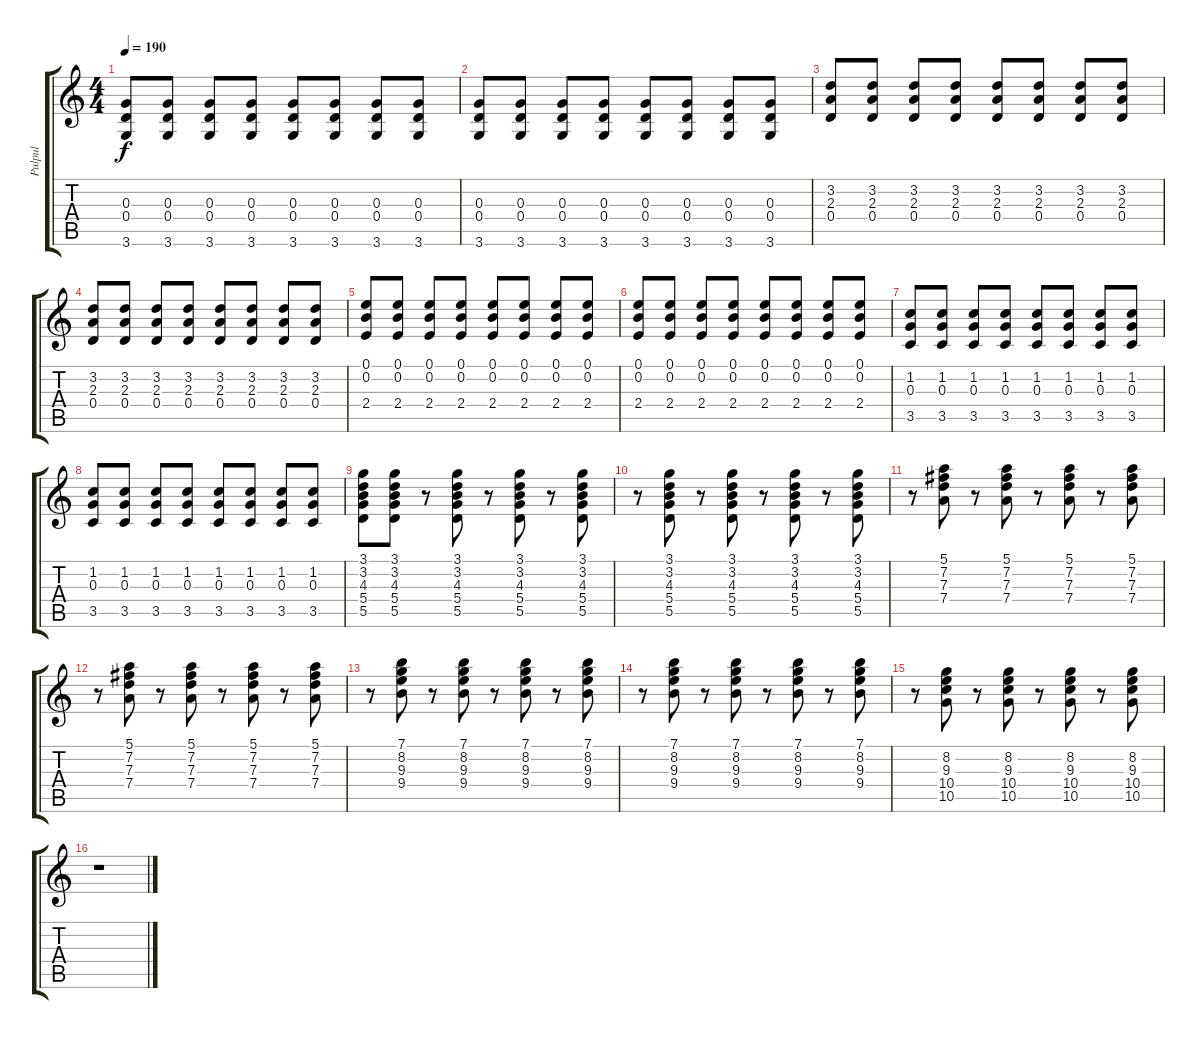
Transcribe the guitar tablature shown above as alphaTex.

\track ("Pulpul" "Pulpul") {instrument overdrivenguitar}
\staff {score tabs}
\tuning (E4 B3 G3 D3 A2 E2) {hide}
\ts (4 4)
\tempo 190
\clef g2
\ks c
(0.3 0.4 3.6).8{dy f volume 9 balance 16} (0.3 0.4 3.6).8 (0.3 0.4 3.6).8 (0.3 0.4 3.6).8 (0.3 0.4 3.6).8 (0.3 0.4 3.6).8 (0.3 0.4 3.6).8 (0.3 0.4 3.6).8 |
(0.3 0.4 3.6).8 (0.3 0.4 3.6).8 (0.3 0.4 3.6).8 (0.3 0.4 3.6).8 (0.3 0.4 3.6).8 (0.3 0.4 3.6).8 (0.3 0.4 3.6).8 (0.3 0.4 3.6).8 |
(3.2 2.3 0.4).8 (3.2 2.3 0.4).8 (3.2 2.3 0.4).8 (3.2 2.3 0.4).8 (3.2 2.3 0.4).8 (3.2 2.3 0.4).8 (3.2 2.3 0.4).8 (3.2 2.3 0.4).8 |
(3.2 2.3 0.4).8 (3.2 2.3 0.4).8 (3.2 2.3 0.4).8 (3.2 2.3 0.4).8 (3.2 2.3 0.4).8 (3.2 2.3 0.4).8 (3.2 2.3 0.4).8 (3.2 2.3 0.4).8 |
(0.1 0.2 2.4).8 (0.1 0.2 2.4).8 (0.1 0.2 2.4).8 (0.1 0.2 2.4).8 (0.1 0.2 2.4).8 (0.1 0.2 2.4).8 (0.1 0.2 2.4).8 (0.1 0.2 2.4).8 |
(0.1 0.2 2.4).8 (0.1 0.2 2.4).8 (0.1 0.2 2.4).8 (0.1 0.2 2.4).8 (0.1 0.2 2.4).8 (0.1 0.2 2.4).8 (0.1 0.2 2.4).8 (0.1 0.2 2.4).8 |
(1.2 0.3 3.5).8 (1.2 0.3 3.5).8 (1.2 0.3 3.5).8 (1.2 0.3 3.5).8 (1.2 0.3 3.5).8 (1.2 0.3 3.5).8 (1.2 0.3 3.5).8 (1.2 0.3 3.5).8 |
(1.2 0.3 3.5).8 (1.2 0.3 3.5).8 (1.2 0.3 3.5).8 (1.2 0.3 3.5).8 (1.2 0.3 3.5).8 (1.2 0.3 3.5).8 (1.2 0.3 3.5).8 (1.2 0.3 3.5).8 |
(3.1 3.2 4.3 5.4 5.5).8{volume 10 balance 8 instrument electricguitarmuted} (3.1 3.2 4.3 5.4 5.5).8 r.8 (3.1 3.2 4.3 5.4 5.5).8 r.8 (3.1 3.2 4.3 5.4 5.5).8 r.8 (3.1 3.2 4.3 5.4 5.5).8 |
r.8 (3.1 3.2 4.3 5.4 5.5).8 r.8 (3.1 3.2 4.3 5.4 5.5).8 r.8 (3.1 3.2 4.3 5.4 5.5).8 r.8 (3.1 3.2 4.3 5.4 5.5).8 |
r.8 (5.1 7.2 7.3 7.4).8 r.8 (5.1 7.2 7.3 7.4).8 r.8 (5.1 7.2 7.3 7.4).8 r.8 (5.1 7.2 7.3 7.4).8 |
r.8 (5.1 7.2 7.3 7.4).8 r.8 (5.1 7.2 7.3 7.4).8 r.8 (5.1 7.2 7.3 7.4).8 r.8 (5.1 7.2 7.3 7.4).8 |
r.8 (7.1 8.2 9.3 9.4).8 r.8 (7.1 8.2 9.3 9.4).8 r.8 (7.1 8.2 9.3 9.4).8 r.8 (7.1 8.2 9.3 9.4).8 |
r.8 (7.1 8.2 9.3 9.4).8 r.8 (7.1 8.2 9.3 9.4).8 r.8 (7.1 8.2 9.3 9.4).8 r.8 (7.1 8.2 9.3 9.4).8 |
r.8 (8.2 9.3 10.4 10.5).8 r.8 (8.2 9.3 10.4 10.5).8 r.8 (8.2 9.3 10.4 10.5).8 r.8 (8.2 9.3 10.4 10.5).8 |
r.1
